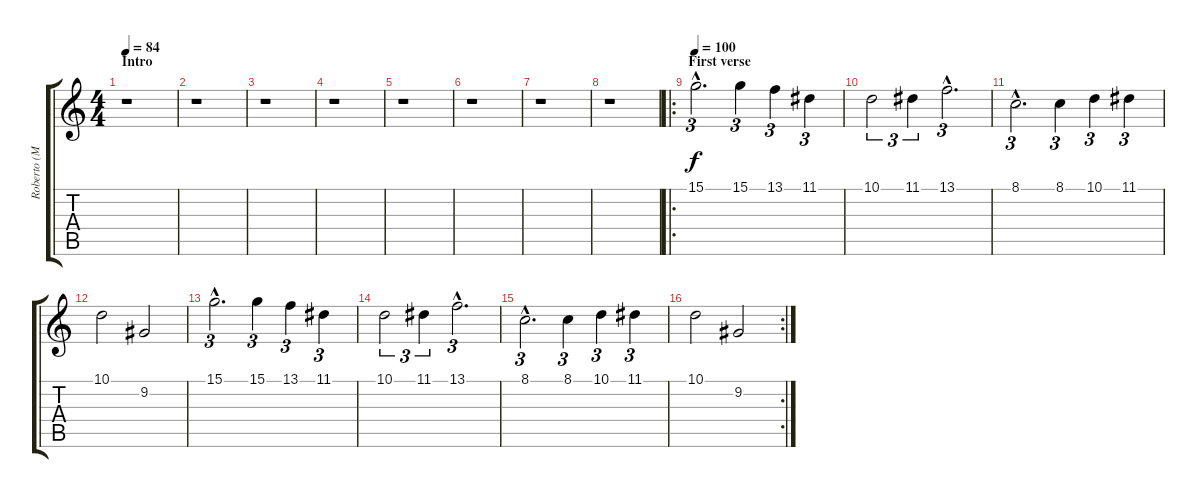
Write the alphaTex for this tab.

\track ("Roberto (MidStrings/Choir)" "Roberto (M") {instrument pad4choir}
\staff {score tabs}
\tuning (E4 B3 G3 D3 A2 E2) {hide}
\ts (4 4)
\section ("" "Intro")
\tempo 84
\tempo 100
\tempo 84
\clef g2
\ks c
r.1{dy f instrument pad4choir} |
r.1 |
r.1 |
r.1 |
r.1 |
r.1 |
r.1 |
r.1 |
\ro
\section ("" "First verse")
\tempo 100
15.1{hac}.2{d tu (3 2) volume 13 balance 8 instrument tremolostrings} 15.1.4{tu (3 2)} 13.1.4{tu (3 2)} 11.1.4{tu (3 2)} |
10.1.2{tu (3 2)} 11.1.4{tu (3 2)} 13.1{hac}.2{d tu (3 2)} |
8.1{hac}.2{d tu (3 2)} 8.1.4{tu (3 2)} 10.1.4{tu (3 2)} 11.1.4{tu (3 2)} |
10.1.2 9.2.2 |
15.1{hac}.2{d tu (3 2)} 15.1.4{tu (3 2)} 13.1.4{tu (3 2)} 11.1.4{tu (3 2)} |
10.1.2{tu (3 2)} 11.1.4{tu (3 2)} 13.1{hac}.2{d tu (3 2)} |
8.1{hac}.2{d tu (3 2)} 8.1.4{tu (3 2)} 10.1.4{tu (3 2)} 11.1.4{tu (3 2)} |
\rc 2
10.1.2 9.2.2
